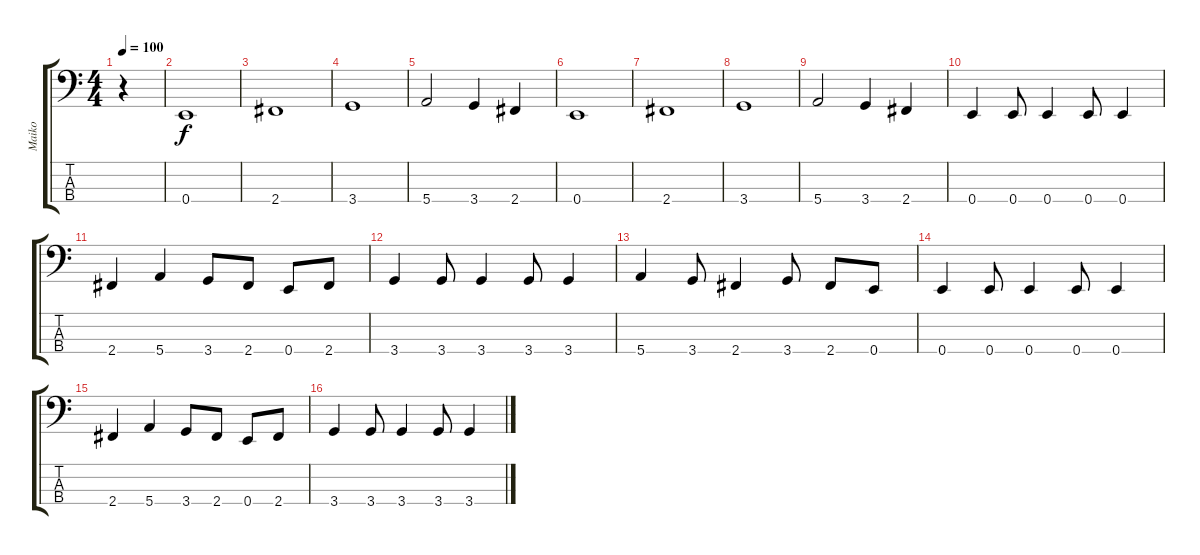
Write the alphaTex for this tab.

\track ("Maiko" "Maiko") {instrument electricbassfinger}
\staff {score tabs}
\tuning (G2 D2 A1 E1) {hide}
\ts (4 4)
\tempo 100
\clef f4
\ks c
r.4{dy f instrument electricbassfinger} |
0.4.1 |
2.4.1 |
3.4.1 |
5.4.2 3.4.4 2.4.4 |
0.4.1 |
2.4.1 |
3.4.1 |
5.4.2 3.4.4 2.4.4 |
0.4.4 0.4.8 0.4.4 0.4.8 0.4.4 |
2.4.4 5.4.4 3.4.8 2.4.8 0.4.8 2.4.8 |
3.4.4 3.4.8 3.4.4 3.4.8 3.4.4 |
5.4.4 3.4.8 2.4.4 3.4.8 2.4.8 0.4.8 |
0.4.4 0.4.8 0.4.4 0.4.8 0.4.4 |
2.4.4 5.4.4 3.4.8 2.4.8 0.4.8 2.4.8 |
3.4.4 3.4.8 3.4.4 3.4.8 3.4.4
